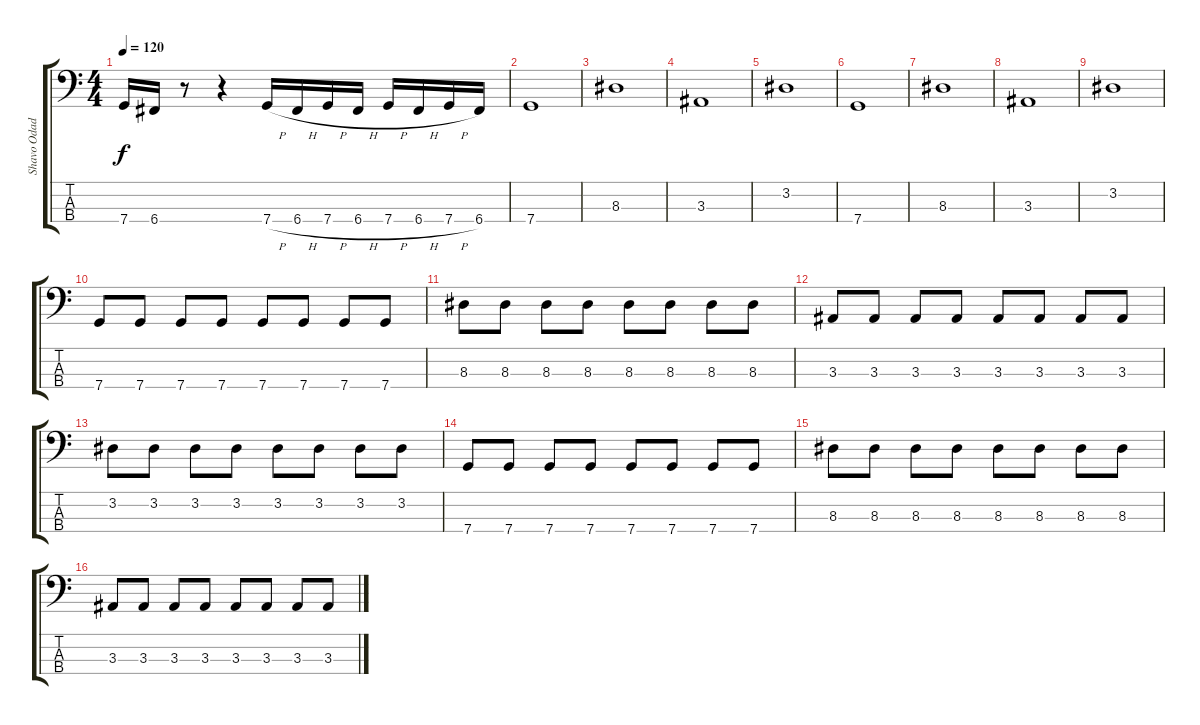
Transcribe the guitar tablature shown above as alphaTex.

\track ("Shavo Odadjian (Bass)" "Shavo Odad") {instrument acousticbass}
\staff {score tabs}
\tuning (F2 C2 G1 C1) {hide}
\ts (4 4)
\tempo 120
\clef f4
\ks c
7.4.16{dy f} 6.4.16 r.8 r.4 7.4{h}.16 6.4{h}.16 7.4{h}.16 6.4{h}.16 7.4{h}.16 6.4{h}.16 7.4{h}.16 6.4.16 |
7.4.1 |
8.3.1 |
3.3.1 |
3.2.1 |
7.4.1 |
8.3.1 |
3.3.1 |
3.2.1 |
7.4.8 7.4.8 7.4.8 7.4.8 7.4.8 7.4.8 7.4.8 7.4.8 |
8.3.8 8.3.8 8.3.8 8.3.8 8.3.8 8.3.8 8.3.8 8.3.8 |
3.3.8 3.3.8 3.3.8 3.3.8 3.3.8 3.3.8 3.3.8 3.3.8 |
3.2.8 3.2.8 3.2.8 3.2.8 3.2.8 3.2.8 3.2.8 3.2.8 |
7.4.8 7.4.8 7.4.8 7.4.8 7.4.8 7.4.8 7.4.8 7.4.8 |
8.3.8 8.3.8 8.3.8 8.3.8 8.3.8 8.3.8 8.3.8 8.3.8 |
3.3.8 3.3.8 3.3.8 3.3.8 3.3.8 3.3.8 3.3.8 3.3.8
